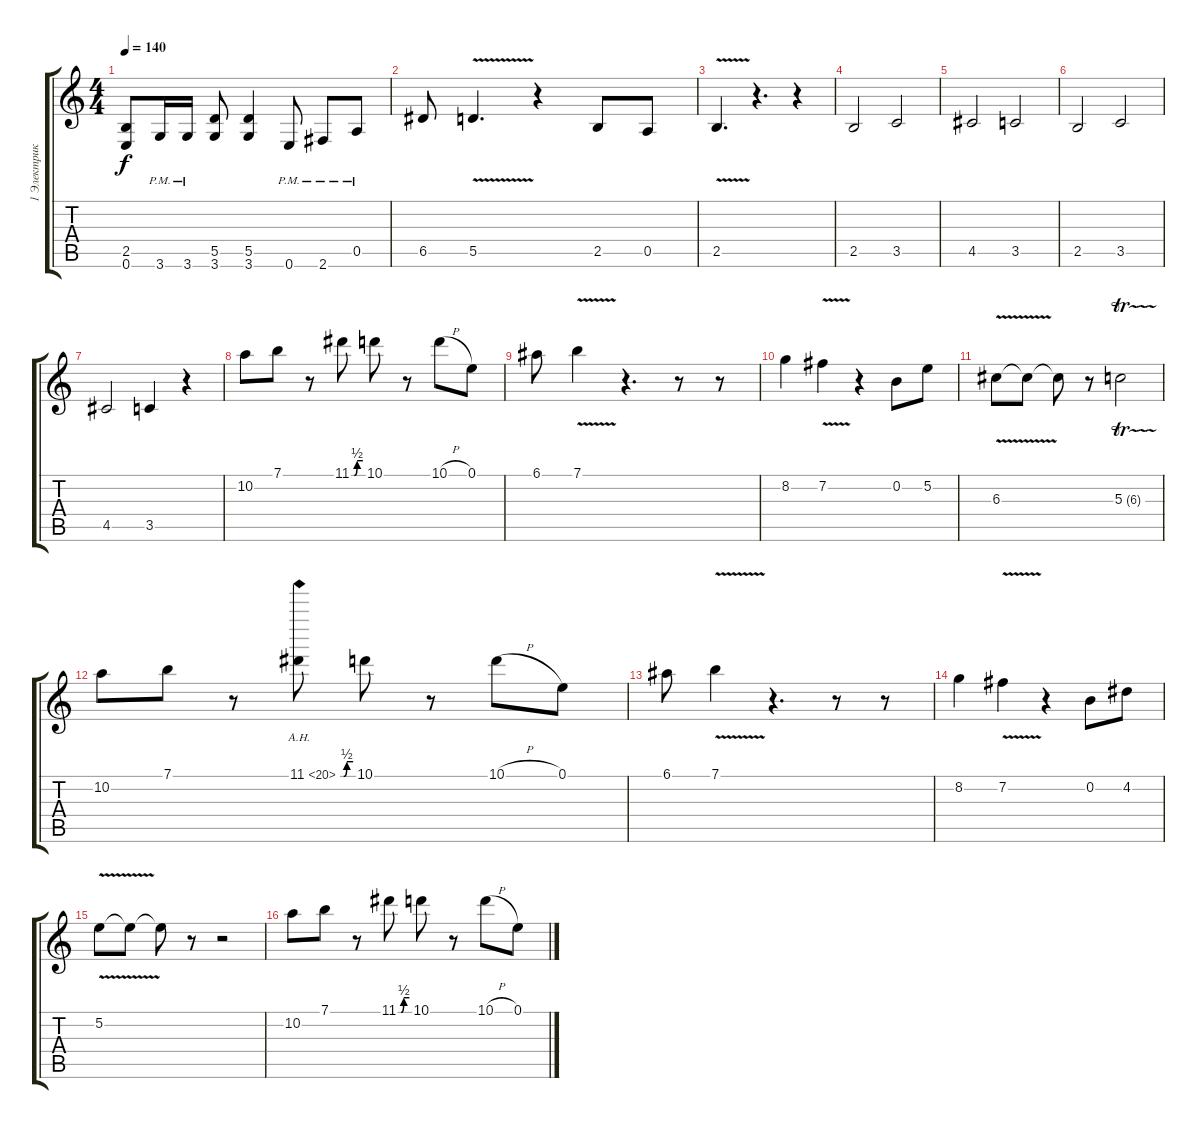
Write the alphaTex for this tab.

\track ("1 Электрик" "1 Электрик") {instrument overdrivenguitar}
\staff {score tabs}
\tuning (E4 B3 G3 D3 A2 E2) {hide}
\ts (4 4)
\tempo 140
\clef g2
\ks c
(2.5 0.6).8{dy f} 3.6{pm}.16 3.6{pm}.16 (5.5 3.6).8 (5.5 3.6).4 0.6{pm}.8 2.6{pm}.8 0.5{pm}.8 |
6.5.8 5.5{v}.4{d} r.4 2.5.8 0.5.8 |
2.5{v}.4{d} r.4{d} r.4 |
2.5.2 3.5.2 |
4.5.2 3.5.2 |
2.5.2 3.5.2 |
4.5.2 3.5.4 r.4 |
10.2.8 7.1.8 r.8 11.1{be (custom 0 0 15 0 30 2 60 2)}.8 10.1.8 r.8 10.1{h}.8 0.1.8 |
6.1.8 7.1{v}.4 r.4{d} r.8 r.8 |
8.2.4 7.2{v}.4 r.4 0.2.8 5.2.8 |
6.3{v}.8 6.3{t}.8 6.3{t}.8 r.8 5.3{tr (6 16)}.2 |
10.2.8 7.1.8 r.8 11.1{be (custom 0 0 15 0 30 2 60 2) ah 9}.8 10.1.8 r.8 10.1{h}.8 0.1.8 |
6.1.8 7.1{v}.4 r.4{d} r.8 r.8 |
8.2.4 7.2{v}.4 r.4 0.2.8 4.2.8 |
5.2{v}.8 5.2{t}.8 5.2{t}.8 r.8 r.2 |
10.2.8 7.1.8 r.8 11.1{be (custom 0 0 15 0 30 2 60 2)}.8 10.1.8 r.8 10.1{h}.8 0.1.8
